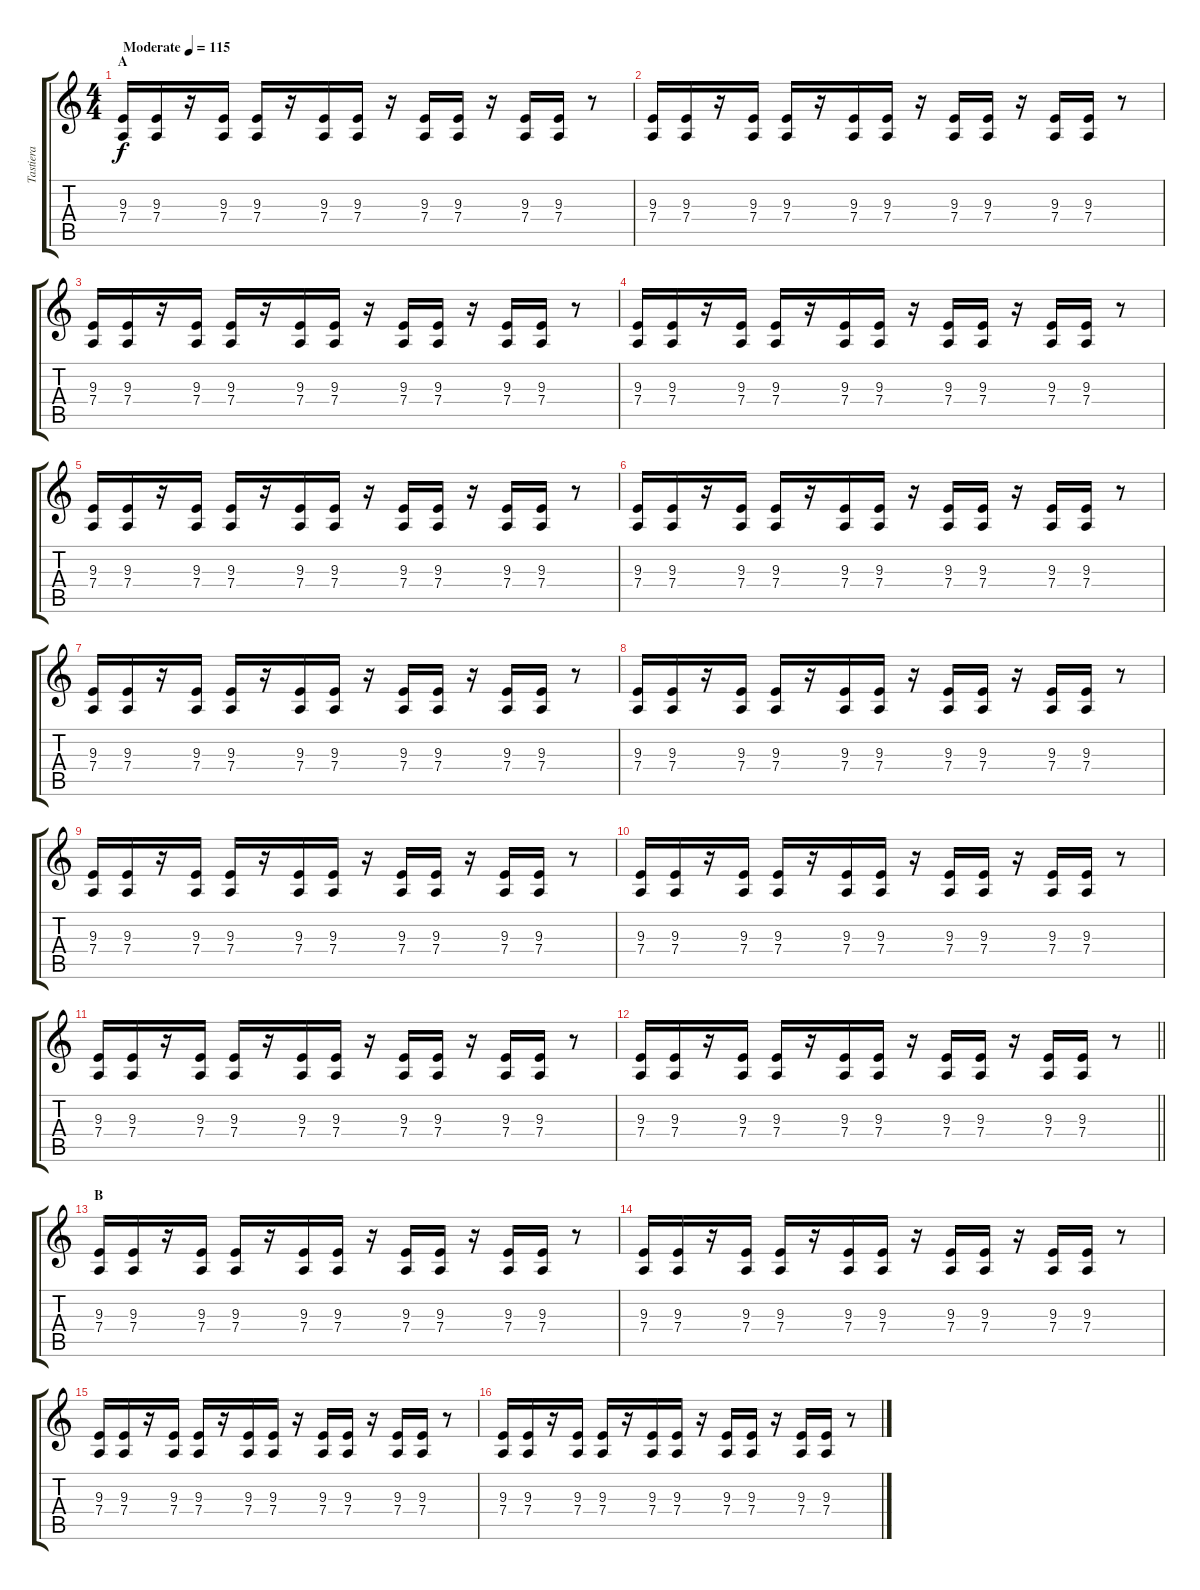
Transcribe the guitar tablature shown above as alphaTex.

\track ("Tastiera" "Tastiera") {instrument accordion}
\staff {score tabs}
\tuning (E4 B3 G3 D3 A2 E2) {hide}
\ts (4 4)
\section ("" "A")
\tempo (115 "Moderate")
\clef g2
\ks c
(9.3 7.4).16{dy f instrument accordion} (9.3 7.4).16 r.16 (9.3 7.4).16 (9.3 7.4).16 r.16 (9.3 7.4).16 (9.3 7.4).16 r.16 (9.3 7.4).16 (9.3 7.4).16 r.16 (9.3 7.4).16 (9.3 7.4).16 r.8 |
(9.3 7.4).16 (9.3 7.4).16 r.16 (9.3 7.4).16 (9.3 7.4).16 r.16 (9.3 7.4).16 (9.3 7.4).16 r.16 (9.3 7.4).16 (9.3 7.4).16 r.16 (9.3 7.4).16 (9.3 7.4).16 r.8 |
(9.3 7.4).16 (9.3 7.4).16 r.16 (9.3 7.4).16 (9.3 7.4).16 r.16 (9.3 7.4).16 (9.3 7.4).16 r.16 (9.3 7.4).16 (9.3 7.4).16 r.16 (9.3 7.4).16 (9.3 7.4).16 r.8 |
(9.3 7.4).16 (9.3 7.4).16 r.16 (9.3 7.4).16 (9.3 7.4).16 r.16 (9.3 7.4).16 (9.3 7.4).16 r.16 (9.3 7.4).16 (9.3 7.4).16 r.16 (9.3 7.4).16 (9.3 7.4).16 r.8 |
(9.3 7.4).16 (9.3 7.4).16 r.16 (9.3 7.4).16 (9.3 7.4).16 r.16 (9.3 7.4).16 (9.3 7.4).16 r.16 (9.3 7.4).16 (9.3 7.4).16 r.16 (9.3 7.4).16 (9.3 7.4).16 r.8 |
(9.3 7.4).16 (9.3 7.4).16 r.16 (9.3 7.4).16 (9.3 7.4).16 r.16 (9.3 7.4).16 (9.3 7.4).16 r.16 (9.3 7.4).16 (9.3 7.4).16 r.16 (9.3 7.4).16 (9.3 7.4).16 r.8 |
(9.3 7.4).16 (9.3 7.4).16 r.16 (9.3 7.4).16 (9.3 7.4).16 r.16 (9.3 7.4).16 (9.3 7.4).16 r.16 (9.3 7.4).16 (9.3 7.4).16 r.16 (9.3 7.4).16 (9.3 7.4).16 r.8 |
(9.3 7.4).16 (9.3 7.4).16 r.16 (9.3 7.4).16 (9.3 7.4).16 r.16 (9.3 7.4).16 (9.3 7.4).16 r.16 (9.3 7.4).16 (9.3 7.4).16 r.16 (9.3 7.4).16 (9.3 7.4).16 r.8 |
(9.3 7.4).16 (9.3 7.4).16 r.16 (9.3 7.4).16 (9.3 7.4).16 r.16 (9.3 7.4).16 (9.3 7.4).16 r.16 (9.3 7.4).16 (9.3 7.4).16 r.16 (9.3 7.4).16 (9.3 7.4).16 r.8 |
(9.3 7.4).16 (9.3 7.4).16 r.16 (9.3 7.4).16 (9.3 7.4).16 r.16 (9.3 7.4).16 (9.3 7.4).16 r.16 (9.3 7.4).16 (9.3 7.4).16 r.16 (9.3 7.4).16 (9.3 7.4).16 r.8 |
(9.3 7.4).16 (9.3 7.4).16 r.16 (9.3 7.4).16 (9.3 7.4).16 r.16 (9.3 7.4).16 (9.3 7.4).16 r.16 (9.3 7.4).16 (9.3 7.4).16 r.16 (9.3 7.4).16 (9.3 7.4).16 r.8 |
\barLineRight lightlight
(9.3 7.4).16 (9.3 7.4).16 r.16 (9.3 7.4).16 (9.3 7.4).16 r.16 (9.3 7.4).16 (9.3 7.4).16 r.16 (9.3 7.4).16 (9.3 7.4).16 r.16 (9.3 7.4).16 (9.3 7.4).16 r.8 |
\section ("" "B")
(9.3 7.4).16 (9.3 7.4).16 r.16 (9.3 7.4).16 (9.3 7.4).16 r.16 (9.3 7.4).16 (9.3 7.4).16 r.16 (9.3 7.4).16 (9.3 7.4).16 r.16 (9.3 7.4).16 (9.3 7.4).16 r.8 |
(9.3 7.4).16 (9.3 7.4).16 r.16 (9.3 7.4).16 (9.3 7.4).16 r.16 (9.3 7.4).16 (9.3 7.4).16 r.16 (9.3 7.4).16 (9.3 7.4).16 r.16 (9.3 7.4).16 (9.3 7.4).16 r.8 |
(9.3 7.4).16 (9.3 7.4).16 r.16 (9.3 7.4).16 (9.3 7.4).16 r.16 (9.3 7.4).16 (9.3 7.4).16 r.16 (9.3 7.4).16 (9.3 7.4).16 r.16 (9.3 7.4).16 (9.3 7.4).16 r.8 |
(9.3 7.4).16 (9.3 7.4).16 r.16 (9.3 7.4).16 (9.3 7.4).16 r.16 (9.3 7.4).16 (9.3 7.4).16 r.16 (9.3 7.4).16 (9.3 7.4).16 r.16 (9.3 7.4).16 (9.3 7.4).16 r.8
